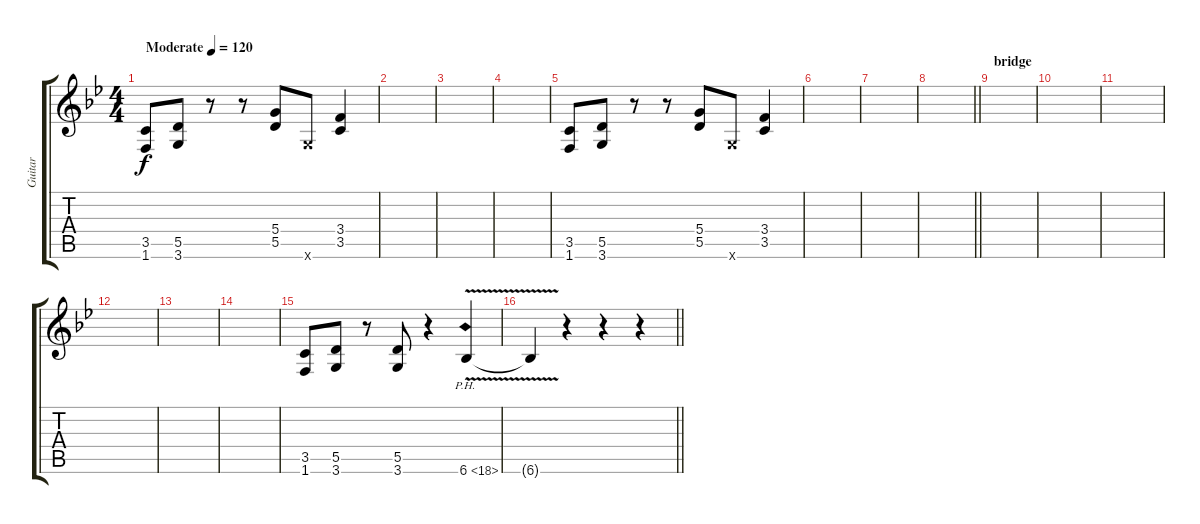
\track ("Guitar" "Guitar") {instrument overdrivenguitar}
\staff {score tabs}
\tuning (E4 B3 G3 D3 A2 E2) {hide}
\ts (4 4)
\tempo (120 "Moderate")
\tempo 160
\tempo (120 "Moderate")
\clef g2
\ks gminor
(3.5 1.6).8{dy f instrument overdrivenguitar} (5.5 3.6).8 r.8 r.8 (5.4 5.5).8 3.6{x}.8 (3.4 3.5).4 |
|
|
|
(3.5 1.6).8 (5.5 3.6).8 r.8 r.8 (5.4 5.5).8 3.6{x}.8 (3.4 3.5).4 |
|
|
\barLineRight lightlight
|
\section ("" "bridge")
|
|
|
|
|
|
(3.5 1.6).8 (5.5 3.6).8 r.8 (5.5 3.6).8 r.4 6.6{ph 12 v}.4 |
\barLineRight lightlight
6.6{t}.4 r.4 r.4 r.4
